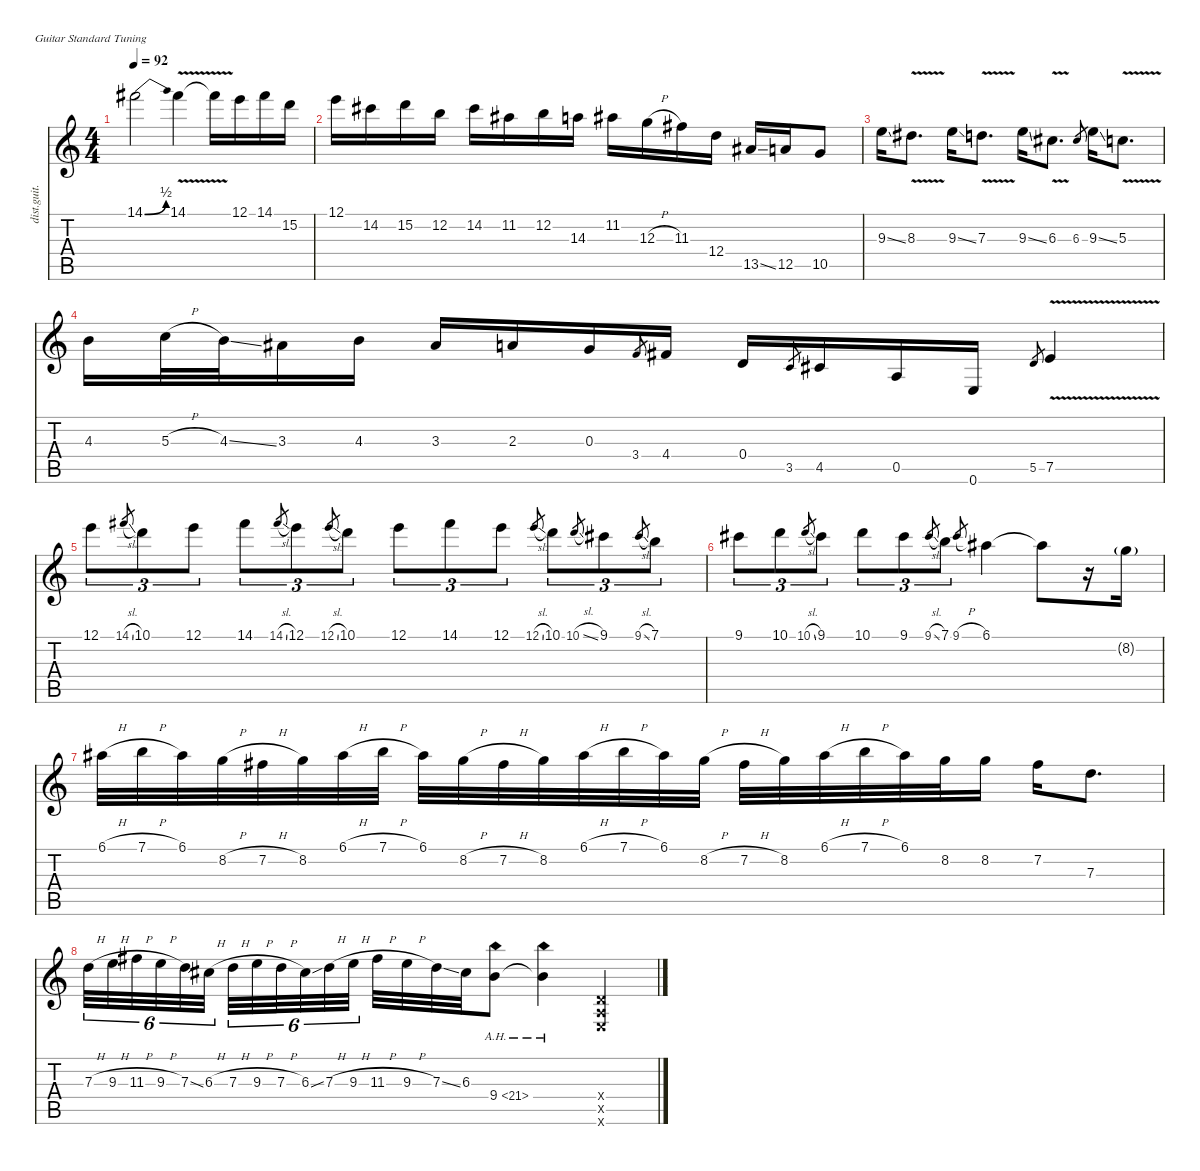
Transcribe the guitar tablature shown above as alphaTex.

\defaultSystemsLayout 4
\hideDynamics
\bracketExtendMode nobrackets
\otherSystemsTrackNameOrientation horizontal
\track ("Lead" "dist.guit.") {instrument distortionguitar}
\staff {score tabs}
\tuning (E4 B3 G3 D3 A2 E2)
\ts (4 4)
\tempo 92
\clef g2
\ks c
14.1{be (bend 0 0 15 2) acc #}.2{dy f beam Down} 14.1{v acc #}.4{beam Down} 14.1{v t acc #}.16{beam Down} 12.1.16{beam Down} 14.1{acc #}.16{beam Down} 15.2.16{beam Down} |
12.1.16{beam Down} 14.2{acc #}.16{beam Down} 15.2.16{beam Down} 12.2.16{beam Down} 14.2{acc #}.16{beam Down} 11.2{acc #}.16{beam Down} 12.2.16{beam Down} 14.3.16{beam Down} 11.2{acc #}.16{beam Down} 12.3{h}.16{beam Down} 11.3{acc #}.16{beam Down} 12.4.16{beam Down} 13.5{ss acc #}.16{beam Up} 12.5.16{beam Up} 10.5.8{beam Up} |
9.3{ss}.16{beam Down} 8.3{v acc #}.8{d beam Down} 9.3{ss}.16{beam Down} 7.3{v}.8{d beam Down} 9.3{ss}.16{beam Down} 6.3{v acc #}.8{d beam Down} 6.3{acc #}.8{gr dy mf beam Up} 9.3{ss}.16{dy f beam Down} 5.3{v}.8{d beam Down} |
4.3.16{beam Down} 5.3{h}.32{beam Down} 4.3{ss}.32{beam Down} 3.3{acc #}.16{beam Down} 4.3.16{beam Down} 3.3{acc #}.16{beam Up} 2.3.16{beam Up} 0.3.16{beam Up} 3.4.8{gr dy mf beam Up} 4.4{acc #}.16{dy f beam Up} 0.4.16{beam Up} 3.5.8{gr dy mf beam Up} 4.5{acc #}.16{dy f beam Up} 0.5.16{beam Up} 0.6.16{beam Up} 5.5.8{gr dy mf beam Up} 7.5{v}.4{dy f beam Up} |
12.1.8{tu (3 2) beam Down} 14.1{sl acc #}.8{gr dy mf beam Up} 10.1.8{tu (3 2) dy f beam Down} 12.1.8{tu (3 2) beam Down} 14.1{acc #}.8{tu (3 2) beam Down} 14.1{sl acc #}.8{gr dy mf beam Up} 12.1.8{tu (3 2) dy f beam Down} 12.1{sl}.8{gr dy mf beam Up} 10.1.8{tu (3 2) dy f beam Down} 12.1.8{tu (3 2) beam Down} 14.1{acc #}.8{tu (3 2) beam Down} 12.1.8{tu (3 2) beam Down} 12.1{sl}.8{gr dy mf beam Up} 10.1.8{tu (3 2) dy f beam Down} 10.1{sl}.8{gr dy mf beam Up} 9.1{acc #}.8{tu (3 2) dy f beam Down} 9.1{sl acc #}.8{gr dy mf beam Up} 7.1.8{tu (3 2) dy f beam Down} |
9.1{acc #}.8{tu (3 2) beam Down} 10.1.8{tu (3 2) beam Down} 10.1{sl}.8{gr dy mf beam Up} 9.1{acc #}.8{tu (3 2) dy f beam Down} 10.1.8{tu (3 2) beam Down} 9.1{acc #}.8{tu (3 2) beam Down} 9.1{sl acc #}.8{gr dy mf beam Up} 7.1.8{tu (3 2) dy f beam Down} 9.1{h acc #}.8{gr dy mf beam Up} 6.1{acc #}.4{dy f beam Down} 6.1{t acc #}.8{beam Down} r.16{beam Down} 8.2{g}.16{beam Down} |
6.1{h acc #}.32{beam Down} 7.1{h}.32{beam Down} 6.1{acc #}.32{beam Down} 8.2{h}.32{beam Down} 7.2{h acc #}.32{beam Down} 8.2.32{beam Down} 6.1{h acc #}.32{beam Down} 7.1{h}.32{beam Down} 6.1{acc #}.32{beam Down} 8.2{h}.32{beam Down} 7.2{h acc #}.32{beam Down} 8.2.32{beam Down} 6.1{h acc #}.32{beam Down} 7.1{h}.32{beam Down} 6.1{acc #}.32{beam Down} 8.2{h}.32{beam Down} 7.2{h acc #}.32{beam Down} 8.2.32{beam Down} 6.1{h acc #}.32{beam Down} 7.1{h}.32{beam Down} 6.1{acc #}.32{beam Down} 8.2.32{beam Down} 8.2.16{beam Down} 7.2{acc #}.16{beam Down} 7.3.8{d beam Down} |
7.3{h}.32{tu (6 4) beam Down} 9.3{h}.32{tu (6 4) beam Down} 11.3{h acc #}.32{tu (6 4) beam Down} 9.3{h}.32{tu (6 4) beam Down} 7.3{ss}.32{tu (6 4) beam Down} 6.3{h acc #}.32{tu (6 4) beam Down} 7.3{h}.32{tu (6 4) beam Down} 9.3{h}.32{tu (6 4) beam Down} 7.3{h}.32{tu (6 4) beam Down} 6.3{ss acc #}.32{tu (6 4) beam Down} 7.3{h}.32{tu (6 4) beam Down} 9.3{h}.32{tu (6 4) beam Down} 11.3{h acc #}.32{beam Down} 9.3{h}.32{beam Down} 7.3{ss}.32{beam Down} 6.3{acc #}.32{beam Down} 9.4{ah 12}.8{beam Down} 9.4{ah 12 t}.4{beam Down} (0.4{x} 0.5{x} 0.6{x}).4{beam Up}
